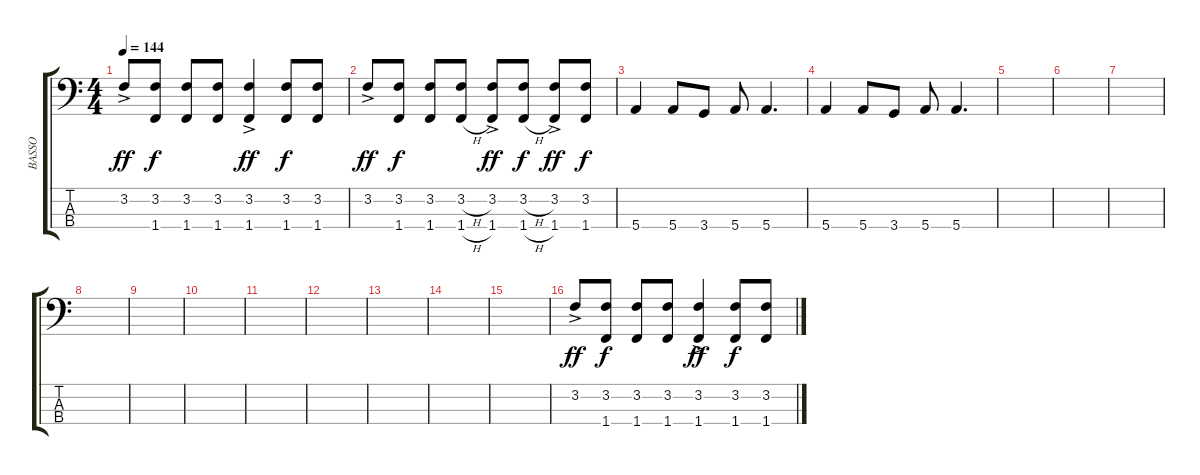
\track ("BASSO" "BASSO") {instrument electricbassfinger}
\staff {score tabs}
\tuning (G2 D2 A1 E1) {hide}
\ts (4 4)
\tempo 144
\clef f4
\ks c
3.2{ac}.8{dy ff} (3.2 1.4).8{dy f} (3.2 1.4).8 (3.2 1.4).8 (3.2 1.4{ac}).4{dy ff} (3.2 1.4).8{dy f} (3.2 1.4).8 |
3.2{ac}.8{dy ff} (3.2 1.4).8{dy f} (3.2 1.4).8 (3.2{h} 1.4{h}).8 (3.2 1.4{ac}).8{dy ff} (3.2{h} 1.4{h}).8{dy f} (3.2 1.4{ac}).8{dy ff} (3.2 1.4).8{dy f} |
5.4.4 5.4.8 3.4.8 5.4.8 5.4.4{d} |
5.4.4 5.4.8 3.4.8 5.4.8 5.4.4{d} |
|
|
|
|
|
|
|
|
|
|
|
3.2{ac}.8{dy ff} (3.2 1.4).8{dy f} (3.2 1.4).8 (3.2 1.4).8 (3.2 1.4{ac}).4{dy ff} (3.2 1.4).8{dy f} (3.2 1.4).8
